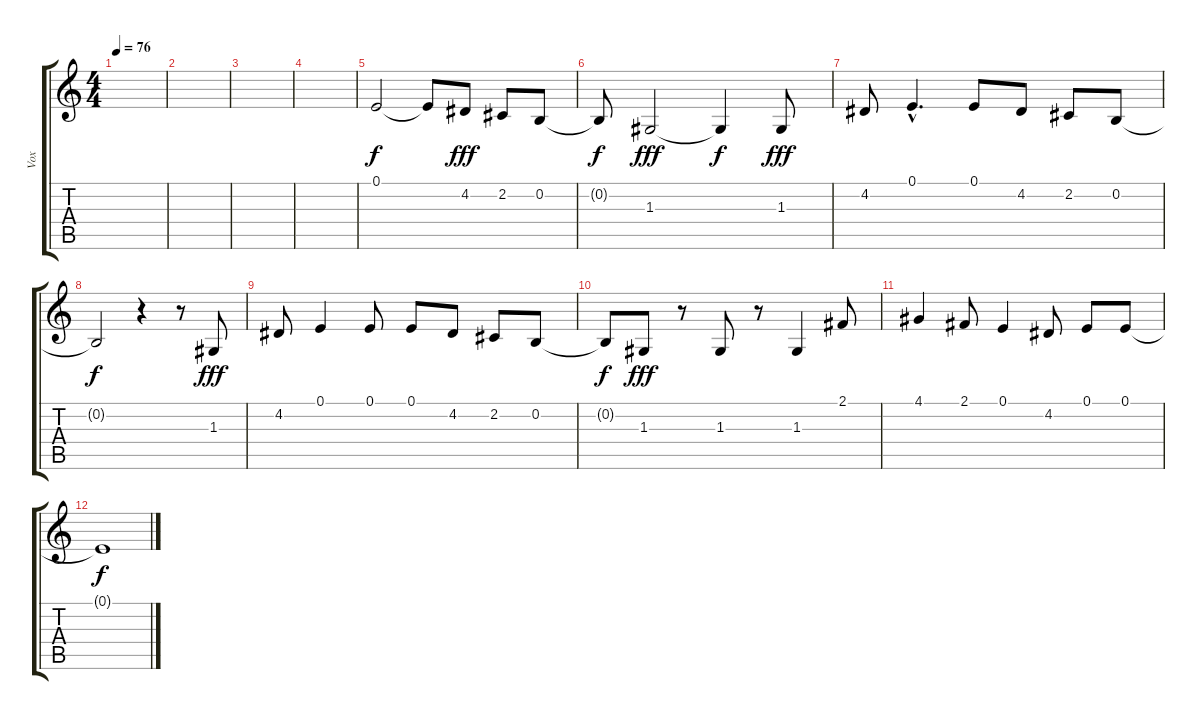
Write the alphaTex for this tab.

\track ("Vox" "Vox") {instrument acousticgrandpiano}
\staff {score tabs}
\tuning (E4 B3 G3 D3 A2 E2) {hide}
\ts (4 4)
\tempo 76
\clef g2
\ks c
|
|
|
|
0.1.2 0.1{t}.8{dy f} 4.2.8{dy fff} 2.2.8 0.2.8 |
0.2{t}.8{dy f} 1.3.2{dy fff} 1.3{t}.4{dy f} 1.3.8{dy fff} |
4.2.8 0.1{hac}.4{d} 0.1.8 4.2.8 2.2.8 0.2.8 |
0.2{t}.2{dy f} r.4 r.8 1.3.8{dy fff} |
4.2.8 0.1.4 0.1.8 0.1.8 4.2.8 2.2.8 0.2.8 |
0.2{t}.8{dy f} 1.3.8{dy fff} r.8 1.3.8 r.8 1.3.4 2.1.8 |
4.1.4 2.1.8 0.1.4 4.2.8 0.1.8 0.1.8 |
0.1{t}.1{dy f}
